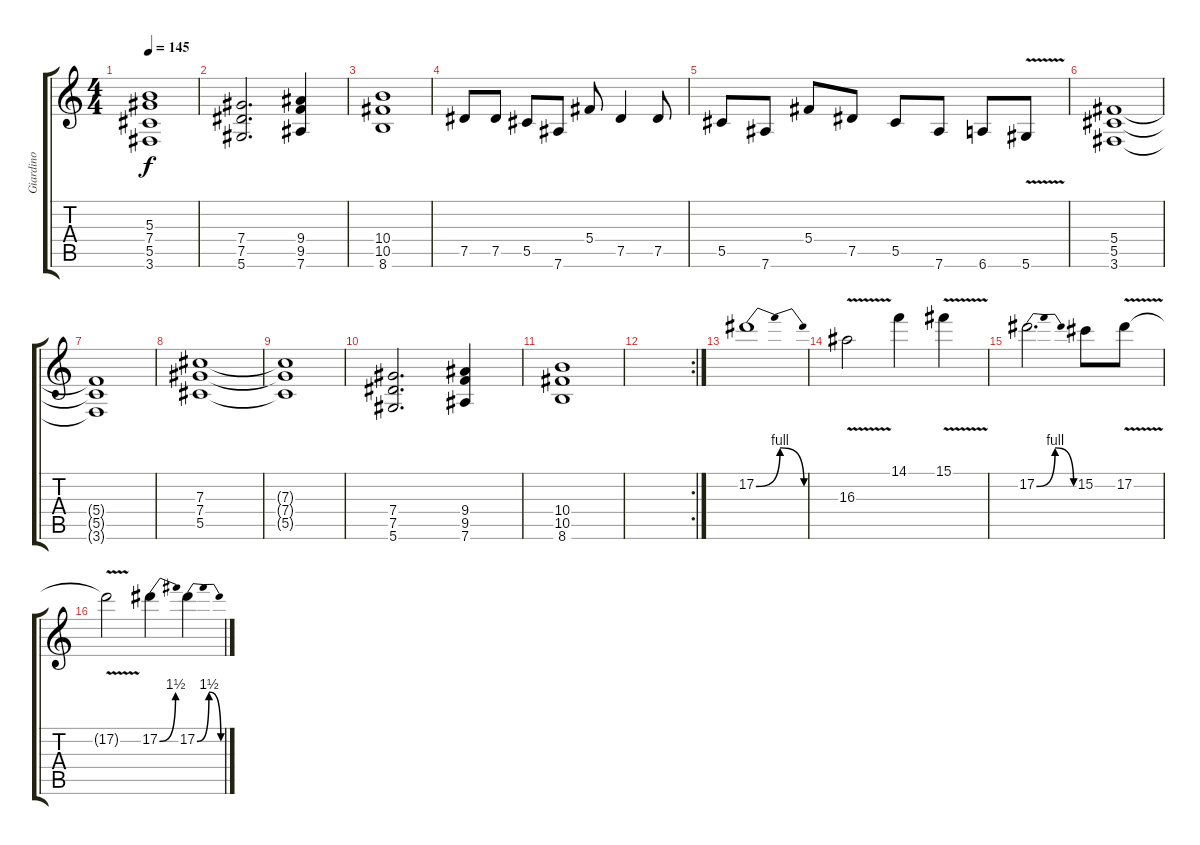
\track ("Giardino" "Giardino") {instrument distortionguitar}
\staff {score tabs}
\tuning (Eb4 Bb3 Gb3 Db3 Ab2 Eb2) {hide}
\ts (4 4)
\tempo 145
\clef g2
\ks c
(5.3 7.4{t} 5.5{t} 3.6{t}).1{dy f} |
(7.4 7.5 5.6).2{d} (9.4 9.5 7.6).4 |
(10.4 10.5 8.6).1 |
7.5.8 7.5.8 5.5.8 7.6.8 5.4.8 7.5.4 7.5.8 |
5.5.8 7.6.8 5.4.8 7.5.8 5.5.8 7.6.8 6.6.8 5.6{v}.8 |
(5.4 5.5 3.6).1 |
(5.4{t} 5.5{t} 3.6{t}).1 |
(7.3 7.4 5.5).1 |
(7.3{t} 7.4{t} 5.5{t}).1 |
(7.4 7.5 5.6).2{d} (9.4 9.5 7.6).4 |
(10.4 10.5 8.6).1 |
\rc 2
|
17.2{be (bendrelease 0 0 15 4 45 4 60 0)}.1{volume 15 instrument distortionguitar} |
16.3{v}.2 14.1.4 15.1{v}.4 |
17.2{be (bendrelease 0 0 15 4 46 4 60 0)}.2{d} 15.2.8 17.2{v}.8 |
17.2{t}.2 17.2{be (bend 0 0 60 6)}.4 17.2{be (bendrelease 0 0 15 6 15 6 60 0)}.4
